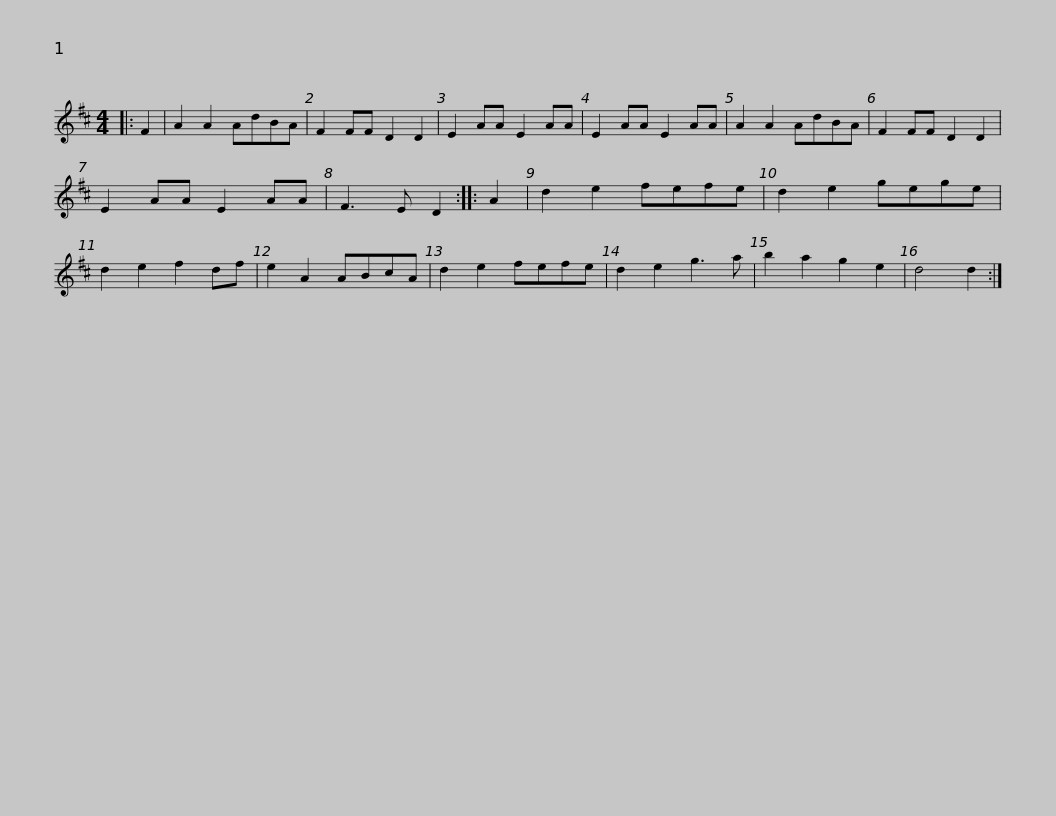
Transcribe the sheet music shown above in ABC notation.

X:1
L:1/8
M:4/4
I:linebreak $
K:D
V:1 treble
V:1
|: F2 | A2 A2 AdBA | F2 FF D2 D2 | E2 AA E2 AA | E2 AA E2 AA | %5
 A2 A2 AdBA | F2 FF D2 D2 | E2 AA E2 AA |$ F3 E D2 :: A2 | %10
 d2 e2 fefe | d2 e2 gege | d2 e2 f2 df | e2 A2 ABcA | d2 e2 fefe | %15
 d2 e2 g3 a |$ b2 a2 g2 e2 | d4 d2 :| %18
